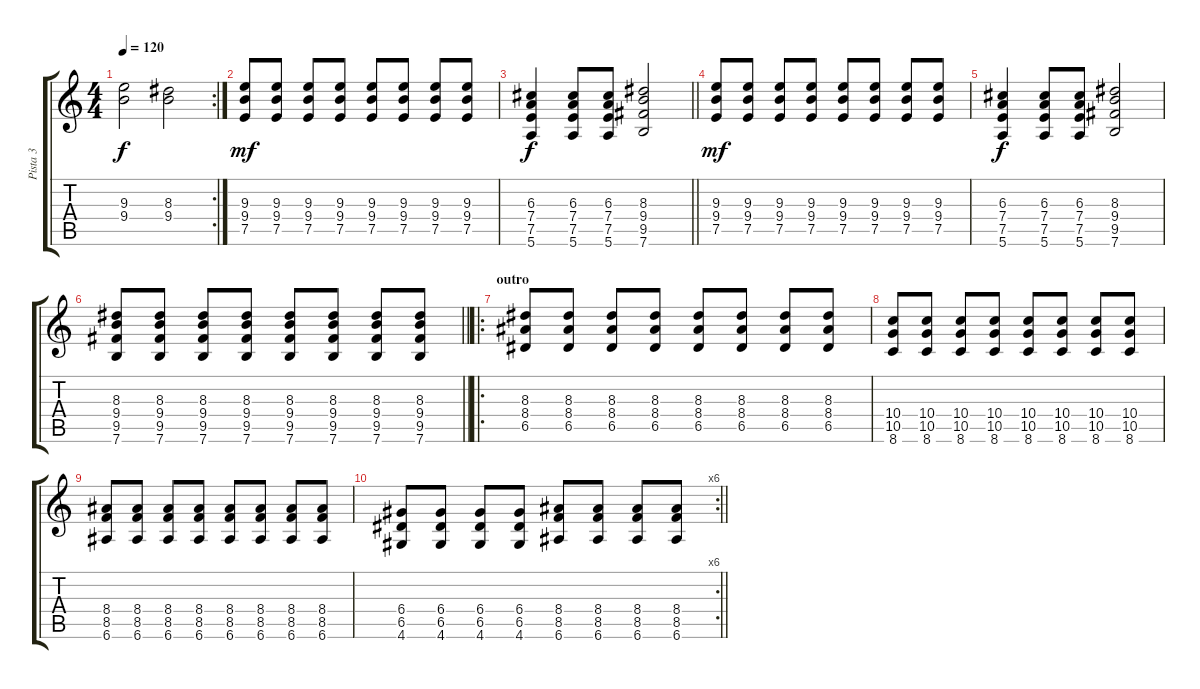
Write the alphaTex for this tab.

\track ("Pista 3" "Pista 3") {instrument overdrivenguitar}
\staff {score tabs}
\tuning (E4 B3 G3 D3 A2 E2) {hide}
\rc 2
\ts (4 4)
\tempo 120
\clef g2
\ks c
(9.3 9.4).2{dy f} (8.3 9.4).2 |
(9.3 9.4 7.5).8{dy mf} (9.3 9.4 7.5).8 (9.3 9.4 7.5).8 (9.3 9.4 7.5).8 (9.3 9.4 7.5).8 (9.3 9.4 7.5).8 (9.3 9.4 7.5).8 (9.3 9.4 7.5).8 |
\barLineRight lightlight
(6.3 7.4 7.5 5.6).4{dy f} (6.3 7.4 7.5 5.6).8 (6.3 7.4 7.5 5.6).8 (8.3 9.4 9.5 7.6).2 |
(9.3 9.4 7.5).8{dy mf} (9.3 9.4 7.5).8 (9.3 9.4 7.5).8 (9.3 9.4 7.5).8 (9.3 9.4 7.5).8 (9.3 9.4 7.5).8 (9.3 9.4 7.5).8 (9.3 9.4 7.5).8 |
(6.3 7.4 7.5 5.6).4{dy f} (6.3 7.4 7.5 5.6).8 (6.3 7.4 7.5 5.6).8 (8.3 9.4 9.5 7.6).2 |
\barLineRight lightlight
(8.3 9.4 9.5 7.6).8 (8.3 9.4 9.5 7.6).8 (8.3 9.4 9.5 7.6).8 (8.3 9.4 9.5 7.6).8 (8.3 9.4 9.5 7.6).8 (8.3 9.4 9.5 7.6).8 (8.3 9.4 9.5 7.6).8 (8.3 9.4 9.5 7.6).8 |
\ro
\section ("" "outro")
(8.3 8.4 6.5).8 (8.3 8.4 6.5).8 (8.3 8.4 6.5).8 (8.3 8.4 6.5).8 (8.3 8.4 6.5).8 (8.3 8.4 6.5).8 (8.3 8.4 6.5).8 (8.3 8.4 6.5).8 |
(10.4 10.5 8.6).8 (10.4 10.5 8.6).8 (10.4 10.5 8.6).8 (10.4 10.5 8.6).8 (10.4 10.5 8.6).8 (10.4 10.5 8.6).8 (10.4 10.5 8.6).8 (10.4 10.5 8.6).8 |
(8.4 8.5 6.6).8 (8.4 8.5 6.6).8 (8.4 8.5 6.6).8 (8.4 8.5 6.6).8 (8.4 8.5 6.6).8 (8.4 8.5 6.6).8 (8.4 8.5 6.6).8 (8.4 8.5 6.6).8 |
\rc 6
\barLineRight lightlight
(6.4 6.5 4.6).8 (6.4 6.5 4.6).8 (6.4 6.5 4.6).8 (6.4 6.5 4.6).8 (8.4 8.5 6.6).8 (8.4 8.5 6.6).8 (8.4 8.5 6.6).8 (8.4 8.5 6.6).8
